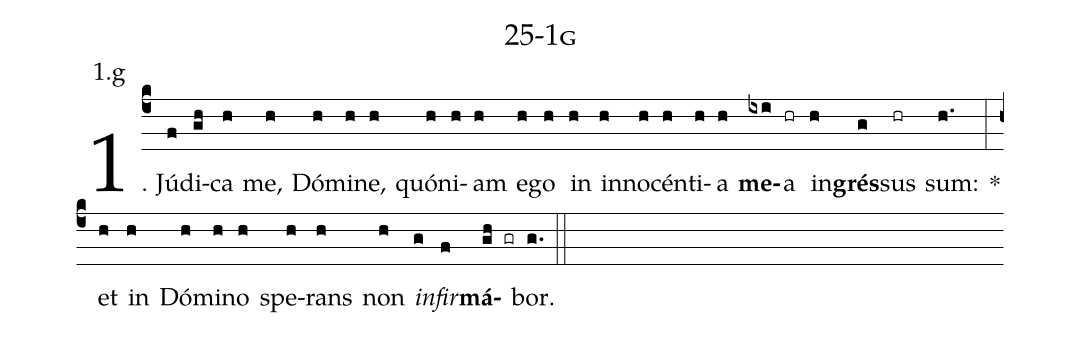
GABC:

name: 25-1g;
annotation: 1.g;
%%
(c4)1. Jú(f)di(gh)ca(h) me,(h) Dó(h)mi(h)ne,(h) quón(h)i(h)am(h) e(h)go(h) in(h) in(h)no(h)cén(h)ti(h)a(h) <b>me</b>(ixi)a(hr) in(h)<b>grés</b>(g)sus(hr) sum:(h.) *(:) et(h) in(h) Dó(h)mi(h)no(h) spe(h)rans(h) non(h) <i>in</i>(g)<i>fir</i>(f)<b>má</b>(gh gr)bor.(g.) (::)
